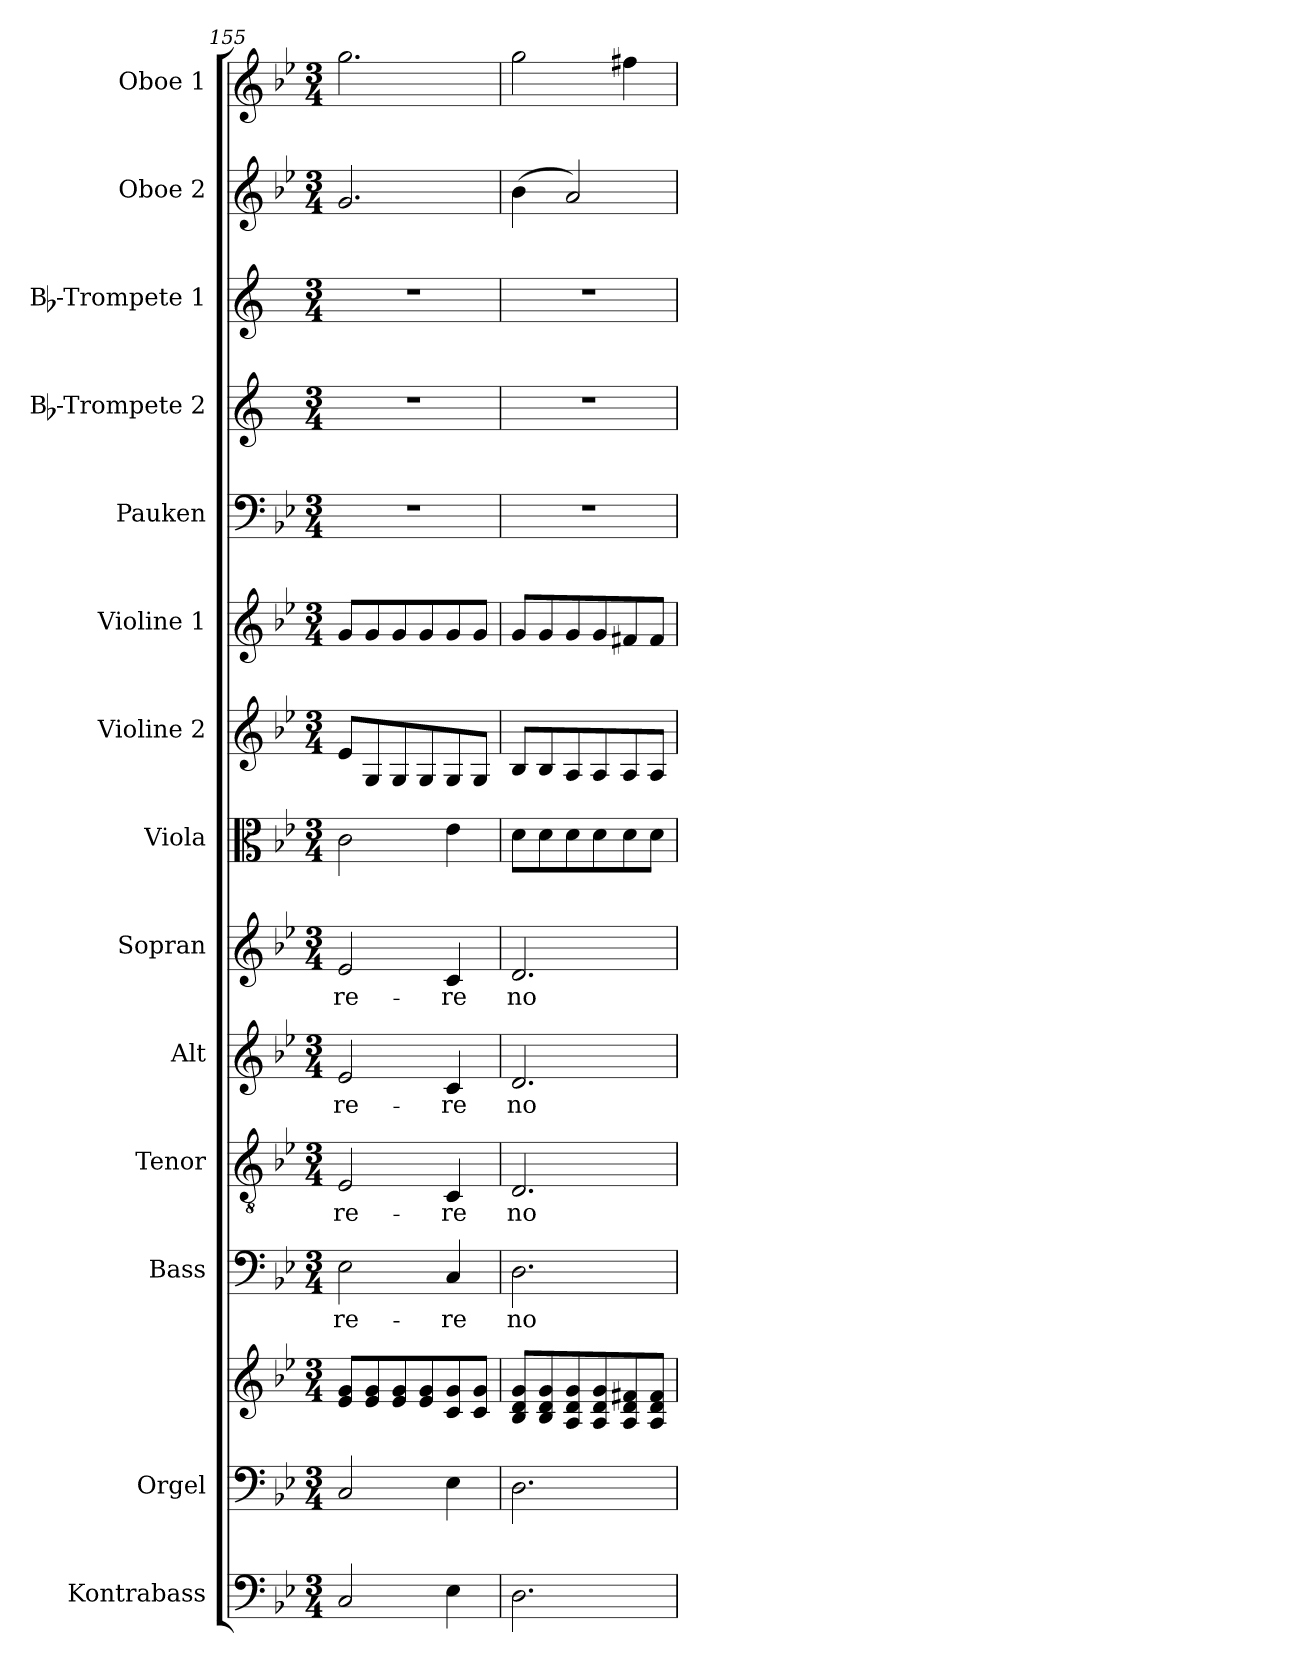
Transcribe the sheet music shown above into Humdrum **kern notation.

**kern	**kern	**kern	**kern	**text	**kern	**text	**kern	**text	**kern	**text	**kern	**kern	**kern	**kern	**kern	**kern	**kern	**kern
*part14	*part13	*part13	*part12	*part12	*part11	*part11	*part10	*part10	*part9	*part9	*part8	*part7	*part6	*part5	*part4	*part3	*part2	*part1
*staff15	*staff14	*staff13	*staff12	*staff12	*staff11	*staff11	*staff10	*staff10	*staff9	*staff9	*staff8	*staff7	*staff6	*staff5	*staff4	*staff3	*staff2	*staff1
*I"Kontrabass	*I"Orgel	*	*I"Bass	*	*I"Tenor	*	*I"Alt	*	*I"Sopran	*	*I"Viola	*I"Violine 2	*I"Violine 1	*I"Pauken	*I"Bb-Trompete 2	*I"Bb-Trompete 1	*I"Oboe 2	*I"Oboe 1
*I'Kb.	*I'Org.	*	*I'B.	*	*I'T.	*	*I'A.	*	*I'S.	*	*I'Vla.	*I'Vl. 2	*I'Vl. 1	*I'Pk.	*I'Bb Trp. 2	*I'Bb Trp. 1	*I'Ob. 2	*I'Ob. 1
*clefF4	*clefF4	*clefG2	*clefF4	*	*clefGv2	*	*clefG2	*	*clefG2	*	*clefC3	*clefG2	*clefG2	*clefF4	*clefG2	*clefG2	*clefG2	*clefG2
*ITrd7c12	*	*	*	*	*	*	*	*	*	*	*	*	*	*	*ITrd1c2	*ITrd1c2	*	*
*k[b-e-]	*k[b-e-]	*k[b-e-]	*k[b-e-]	*	*k[b-e-]	*	*k[b-e-]	*	*k[b-e-]	*	*k[b-e-]	*k[b-e-]	*k[b-e-]	*k[b-e-]	*k[b-e-]	*k[b-e-]	*k[b-e-]	*k[b-e-]
*B-:	*B-:	*B-:	*B-:	*	*B-:	*	*B-:	*	*B-:	*	*B-:	*B-:	*B-:	*B-:	*B-:	*B-:	*B-:	*B-:
*M3/4	*M3/4	*M3/4	*M3/4	*	*M3/4	*	*M3/4	*	*M3/4	*	*M3/4	*M3/4	*M3/4	*M3/4	*M3/4	*M3/4	*M3/4	*M3/4
=155	=155	=155	=155	=155	=155	=155	=155	=155	=155	=155	=155	=155	=155	=155	=155	=155	=155	=155
!	!	!	!	!LO:LY:b	!	!LO:LY:b	!	!LO:LY:b	!	!LO:LY:b	!	!	!	!	!	!	!	!
2CC/	2C/	8e-/ 8g/L	2E-\	-re-	2E-/	-re-	2e-/	-re-	2e-/	-re-	2c\	8e-/L	8g/L	2.r	2.r	2.r	2.g/	2.gg\
.	.	8e-/ 8g/	.	.	.	.	.	.	.	.	.	8G/	8g/	.	.	.	.	.
.	.	8e-/ 8g/	.	.	.	.	.	.	.	.	.	8G/	8g/	.	.	.	.	.
.	.	8e-/ 8g/	.	.	.	.	.	.	.	.	.	8G/	8g/	.	.	.	.	.
!	!	!	!	!LO:LY:b	!	!LO:LY:b	!	!LO:LY:b	!	!LO:LY:b	!	!	!	!	!	!	!	!
4EE-\	4E-\	8c/ 8g/	4C/	-re	4C/	-re	4c/	-re	4c/	-re	4e-\	8G/	8g/	.	.	.	.	.
.	.	8c/ 8g/J	.	.	.	.	.	.	.	.	.	8G/J	8g/J	.	.	.	.	.
=156	=156	=156	=156	=156	=156	=156	=156	=156	=156	=156	=156	=156	=156	=156	=156	=156	=156	=156
!	!	!	!	!LO:LY:b	!	!LO:LY:b	!	!LO:LY:b	!	!LO:LY:b	!	!	!	!	!	!	!	!
2.DD\	2.D\	8B-/ 8d/ 8g/L	2.D\	no-	2.D/	no-	2.d/	no-	2.d/	no-	8d\L	8B-/L	8g/L	2.r	2.r	2.r	(>4b-\	2gg\
.	.	8B-/ 8d/ 8g/	.	.	.	.	.	.	.	.	8d\	8B-/	8g/	.	.	.	.	.
.	.	8A/ 8d/ 8g/	.	.	.	.	.	.	.	.	8d\	8A/	8g/	.	.	.	2a/)	.
.	.	8A/ 8d/ 8g/	.	.	.	.	.	.	.	.	8d\	8A/	8g/	.	.	.	.	.
.	.	8A/ 8d/ 8f#X/	.	.	.	.	.	.	.	.	8d\	8A/	8f#X/	.	.	.	.	4ff#X\
.	.	8A/ 8d/ 8f#/J	.	.	.	.	.	.	.	.	8d\J	8A/J	8f#/J	.	.	.	.	.
=	=	=	=	=	=	=	=	=	=	=	=	=	=	=	=	=	=	=
*-	*-	*-	*-	*-	*-	*-	*-	*-	*-	*-	*-	*-	*-	*-	*-	*-	*-	*-
